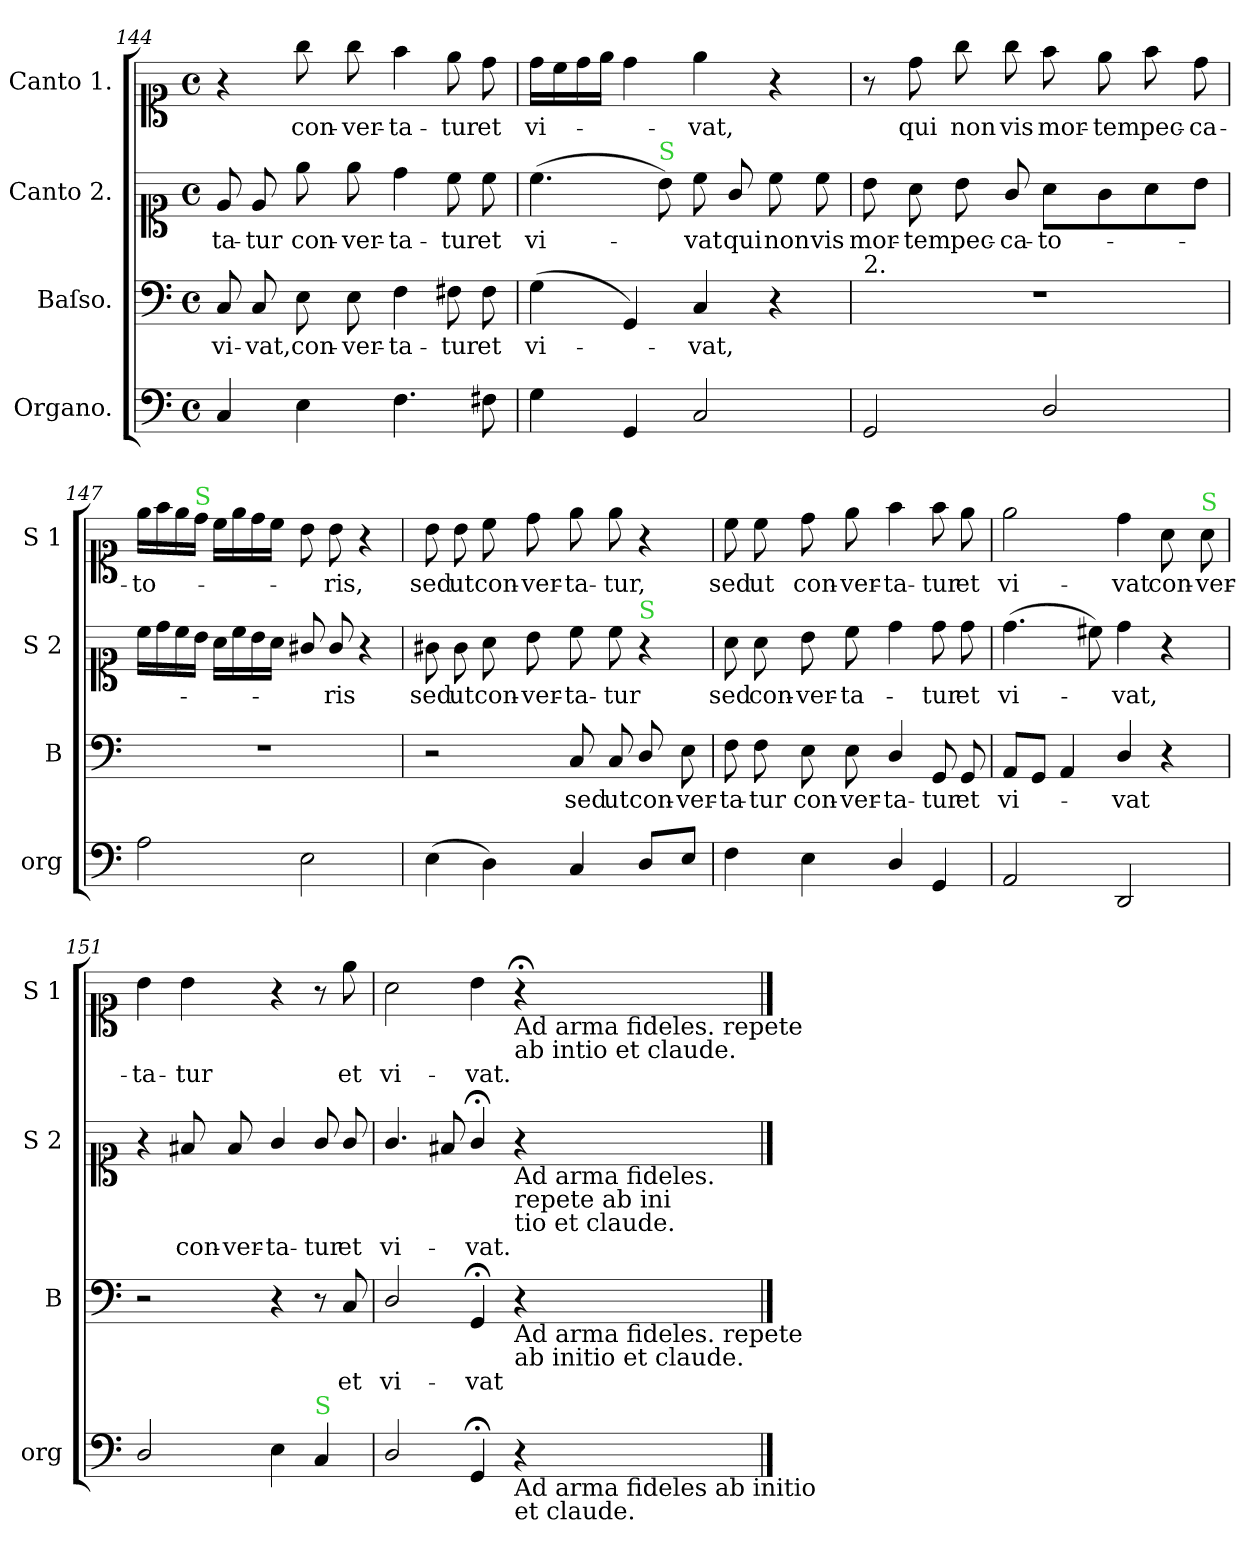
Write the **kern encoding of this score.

**kern	**kern	**text	**kern	**text	**kern	**text
*part4	*part3	*part3	*part2	*part2	*part1	*part1
*staff4	*staff3	*staff3	*staff2	*staff2	*staff1	*staff1
*I"Organo.	*I"Baſso.	*	*I"Canto 2.	*	*I"Canto 1.	*
*I'org	*I'B	*	*I'S 2	*	*I'S 1	*
*clefF4	*clefF4	*	*clefC1	*	*clefC1	*
*k[]	*k[]	*	*k[]	*	*k[]	*
*M4/4	*M4/4	*	*M4/4	*	*M4/4	*
*met(c)	*met(c)	*	*met(c)	*	*met(c)	*
=144	=144	=144	=144	=144	=144	=144
4C/	8C/	vi-	8e/	-ta-	4r	.
.	8C/	-vat,	8e/	-tur	.	.
4E\	8E\	con-	8ee\	con-	8gg\	con-
.	8E\	-ver-	8ee\	-ver-	8gg\	-ver-
4.F\	4F\	-ta-	4dd\	-ta-	4ff\	-ta-
.	8F#X\	-tur	8cc\	-tur	8ee\	-tur
8F#X\	8F#\	et	8cc\	et	8dd\	et
=145	=145	=145	=145	=145	=145	=145
4G\	(4G\	vi-	(4.cc\	vi-	16dd\LL	vi-
.	.	.	.	.	16cc\	.
.	.	.	.	.	16dd\	.
.	.	.	.	.	16ee\JJ	.
4GG/	4GG/)	.	.	.	4dd\	.
!	!	!	!LO:TX:a:color=limegreen:t=S	!	!	!
.	.	.	8b\)	.	.	.
2C/	4C/	-vat,	8cc\	-vat	4ee\	-vat,
.	.	.	8g/	qui	.	.
.	4r	.	8cc\	non	4r	.
.	.	.	8cc\	vis	.	.
=146	=146	=146	=146	=146	=146	=146
!	!LO:TX:a:t=2.	!	!	!	!	!
2GG/	1r	.	8b\	mor-	8r	.
.	.	.	8a\	-tem	8dd\	qui
.	.	.	8b\	pec-	8gg\	non
.	.	.	8g/	-ca-	8gg\	vis
2D/	.	.	8a\L	-to-	8ff\	mor-
.	.	.	8g\	.	8ee\	-tem
.	.	.	8a\	.	8ff\	pec-
.	.	.	8b\J	.	8dd\	-ca-
=147	=147	=147	=147	=147	=147	=147
2A\	1r	.	16cc\LL	.	16ee\LL	-to-
.	.	.	16dd\	.	16ff\	.
.	.	.	16cc\	.	16ee\	.
!	!	!	!	!	!LO:TX:a:color=limegreen:t=S	!
.	.	.	16b\JJ	.	16dd\JJ	.
.	.	.	16a\LL	.	16cc\LL	.
.	.	.	16cc\	.	16ee\	.
.	.	.	16b\	.	16dd\	.
.	.	.	16a\JJ	.	16cc\JJ	.
2E\	.	.	8g#X/	.	8b\	.
.	.	.	8g#/	-ris	8b\	-ris,
.	.	.	4r	.	4r	.
=148	=148	=148	=148	=148	=148	=148
(4E\	2r	.	8g#X\	sed	8b\	sed
.	.	.	8g#\	ut	8b\	ut
4D\)	.	.	8a\	con-	8cc\	con-
.	.	.	8b\	-ver-	8dd\	-ver-
4C/	8C/	sed	8cc\	-ta-	8ee\	-ta-
.	8C/	ut	8cc\	-tur	8ee\	-tur,
!	!	!	!LO:TX:a:color=limegreen:t=S	!	!	!
8D/L	8D/	con-	4r	.	4r	.
8E/J	8E\	-ver-	.	.	.	.
=149	=149	=149	=149	=149	=149	=149
!	!	!	!	!LO:LY:i	!	!LO:LY:i
4F\	8F\	-ta-	8a\	sed	8cc\	sed
!	!	!	!	!LO:LY:i	!	!LO:LY:i
.	8F\	-tur	8a\	con-	8cc\	ut
!	!	!	!	!LO:LY:i	!	!LO:LY:i
4E\	8E\	con-	8b\	-ver-	8dd\	con-
!	!	!	!	!LO:LY:i	!	!LO:LY:i
.	8E\	-ver-	8cc\	-ta-	8ee\	-ver-
!	!	!	!	!	!	!LO:LY:i
4D/	4D/	-ta-	4dd\	.	4ff\	-ta-
!	!	!	!	!LO:LY:i	!	!LO:LY:i
4GG/	8GG/	-tur	8dd\	-tur	8ff\	-tur
.	8GG/	et	8dd\	et	8ee\	et
=150	=150	=150	=150	=150	=150	=150
2AA/	8AA/L	vi-	(4.dd\	vi-	2ee\	vi-
.	8GG/J	.	.	.	.	.
.	4AA/	.	.	.	.	.
.	.	.	8cc#X\)	.	.	.
2DD/	4D/	vat	4dd\	-vat,	4dd\	-vat
.	4r	.	4r	.	8a\	con-
!	!	!	!	!	!LO:TX:a:color=limegreen:t=S	!
.	.	.	.	.	8a\	-ver-
=151	=151	=151	=151	=151	=151	=151
2D/	2r	.	4r	.	4b\	-ta-
.	.	.	8f#X/	con-	4b\	-tur
.	.	.	8f#/	-ver-	.	.
4E\	4r	.	4g/	-ta-	4r	.
!LO:TX:a:color=limegreen:t=S	!	!	!	!	!	!
4C/	8r	.	8g/	-tur	8r	.
.	8C/	et	8g/	et	8ee\	et
=152	=152	=152	=152	=152	=152	=152
2D/	2D/	vi-	4.g/	vi-	2a\	vi-
.	.	.	8f#X/	.	.	.
4GG;/	4GG;</	-vat	4g;<;/	-vat.	4b\	-vat.
!	!	!	!	!	!LO:TX:b:t=Ad arma fideles. repete\nab intio et claude.	!
!	!	!	!LO:TX:b:t=Ad arma fideles.\nrepete ab ini\ntio et claude.	!	!	!
!	!LO:TX:b:t=Ad arma fideles. repete\nab initio et claude.	!	!	!	!	!
!LO:TX:b:t=Ad arma fideles ab initio\net claude.	!	!	!	!	!	!
4r	4r	.	4r	.	4r;<	.
==	==	==	==	==	==	==
*-	*-	*-	*-	*-	*-	*-
